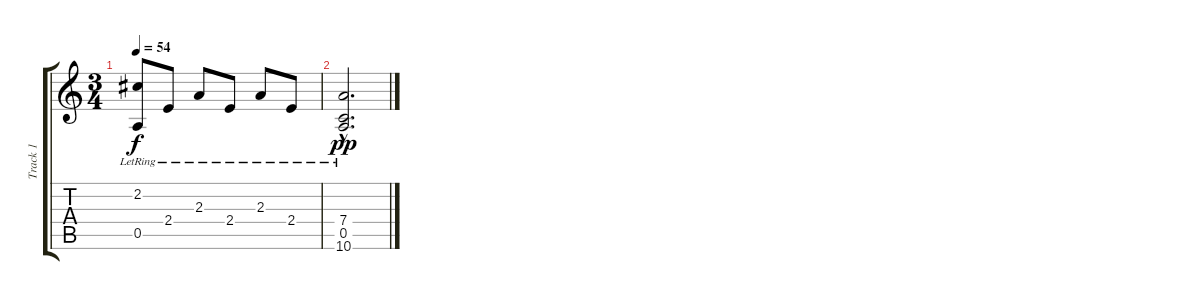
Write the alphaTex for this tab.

\track ("Track 1" "Track 1") {instrument acousticguitarnylon}
\staff {score tabs}
\tuning (E4 B3 G3 D3 A2 D2) {hide}
\ts (3 4)
\tempo 54
\clef g2
\ks c
(2.2{lr} 0.5{lr}).8{dy f} 2.4{lr}.8 2.3{lr}.8 2.4{lr}.8 2.3{lr}.8 2.4{lr}.8 |
(7.4{hac lr} 0.5{hac lr} 10.6{hac lr}).2{d dy pp}
